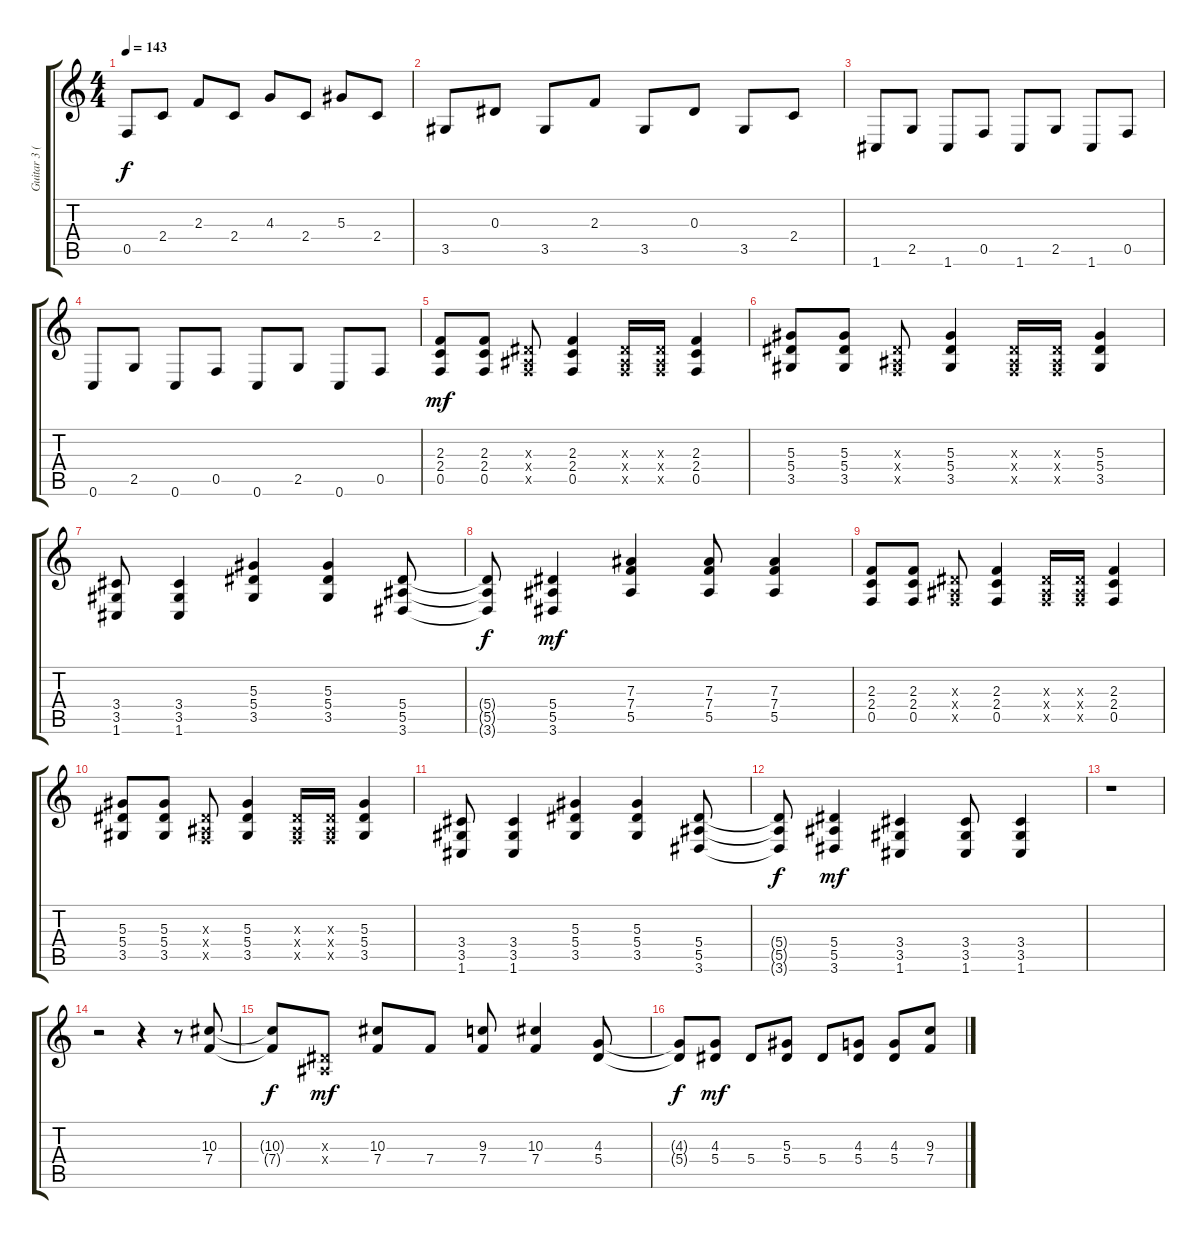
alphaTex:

\track ("Guitar 3 (Rhytm)" "Guitar 3 (") {instrument distortionguitar}
\staff {score tabs}
\tuning (C4 G3 Eb3 Bb2 F2 C2) {hide}
\ts (4 4)
\tempo 143
\clef g2
\ks c
0.5.8{dy f} 2.4.8 2.3.8 2.4.8 4.3.8 2.4.8 5.3.8 2.4.8 |
3.5.8 0.3.8 3.5.8 2.3.8 3.5.8 0.3.8 3.5.8 2.4.8 |
1.6.8 2.5.8 1.6.8 0.5.8 1.6.8 2.5.8 1.6.8 0.5.8 |
0.6.8 2.5.8 0.6.8 0.5.8 0.6.8 2.5.8 0.6.8 0.5.8 |
(2.3 2.4 0.5).8{dy mf balance 9} (2.3 2.4 0.5).8 (0.3{x} 0.4{x} 0.5{x}).8 (2.3 2.4 0.5).4 (0.3{x} 0.4{x} 0.5{x}).16 (0.3{x} 0.4{x} 0.5{x}).16 (2.3 2.4 0.5).4 |
(5.3 5.4 3.5).8 (5.3 5.4 3.5).8 (0.3{x} 0.4{x} 0.5{x}).8 (5.3 5.4 3.5).4 (0.3{x} 0.4{x} 0.5{x}).16 (0.3{x} 0.4{x} 0.5{x}).16 (5.3 5.4 3.5).4 |
(3.4 3.5 1.6).8 (3.4 3.5 1.6).4 (5.3 5.4 3.5).4 (5.3 5.4 3.5).4 (5.4 5.5 3.6).8 |
(5.4{t} 5.5{t} 3.6{t}).8{dy f} (5.4 5.5 3.6).4{dy mf} (7.3 7.4 5.5).4 (7.3 7.4 5.5).8 (7.3 7.4 5.5).4 |
(2.3 2.4 0.5).8 (2.3 2.4 0.5).8 (0.3{x} 0.4{x} 0.5{x}).8 (2.3 2.4 0.5).4 (0.3{x} 0.4{x} 0.5{x}).16 (0.3{x} 0.4{x} 0.5{x}).16 (2.3 2.4 0.5).4 |
(5.3 5.4 3.5).8 (5.3 5.4 3.5).8 (0.3{x} 0.4{x} 0.5{x}).8 (5.3 5.4 3.5).4 (0.3{x} 0.4{x} 0.5{x}).16 (0.3{x} 0.4{x} 0.5{x}).16 (5.3 5.4 3.5).4 |
(3.4 3.5 1.6).8 (3.4 3.5 1.6).4 (5.3 5.4 3.5).4 (5.3 5.4 3.5).4 (5.4 5.5 3.6).8 |
(5.4{t} 5.5{t} 3.6{t}).8{dy f} (5.4 5.5 3.6).4{dy mf} (3.4 3.5 1.6).4 (3.4 3.5 1.6).8 (3.4 3.5 1.6).4 |
r.1{balance 2} |
r.2 r.4 r.8 (10.3 7.4).8 |
(10.3{t} 7.4{t}).8{dy f} (0.3{x} 0.4{x}).8{dy mf} (10.3 7.4).8 7.4.8 (9.3 7.4).8 (10.3 7.4).4 (4.3 5.4).8 |
(4.3{t} 5.4{t}).8{dy f} (4.3 5.4).8{dy mf} 5.4.8 (5.3 5.4).8 5.4.8 (4.3 5.4).8 (4.3 5.4).8 (9.3 7.4).8
